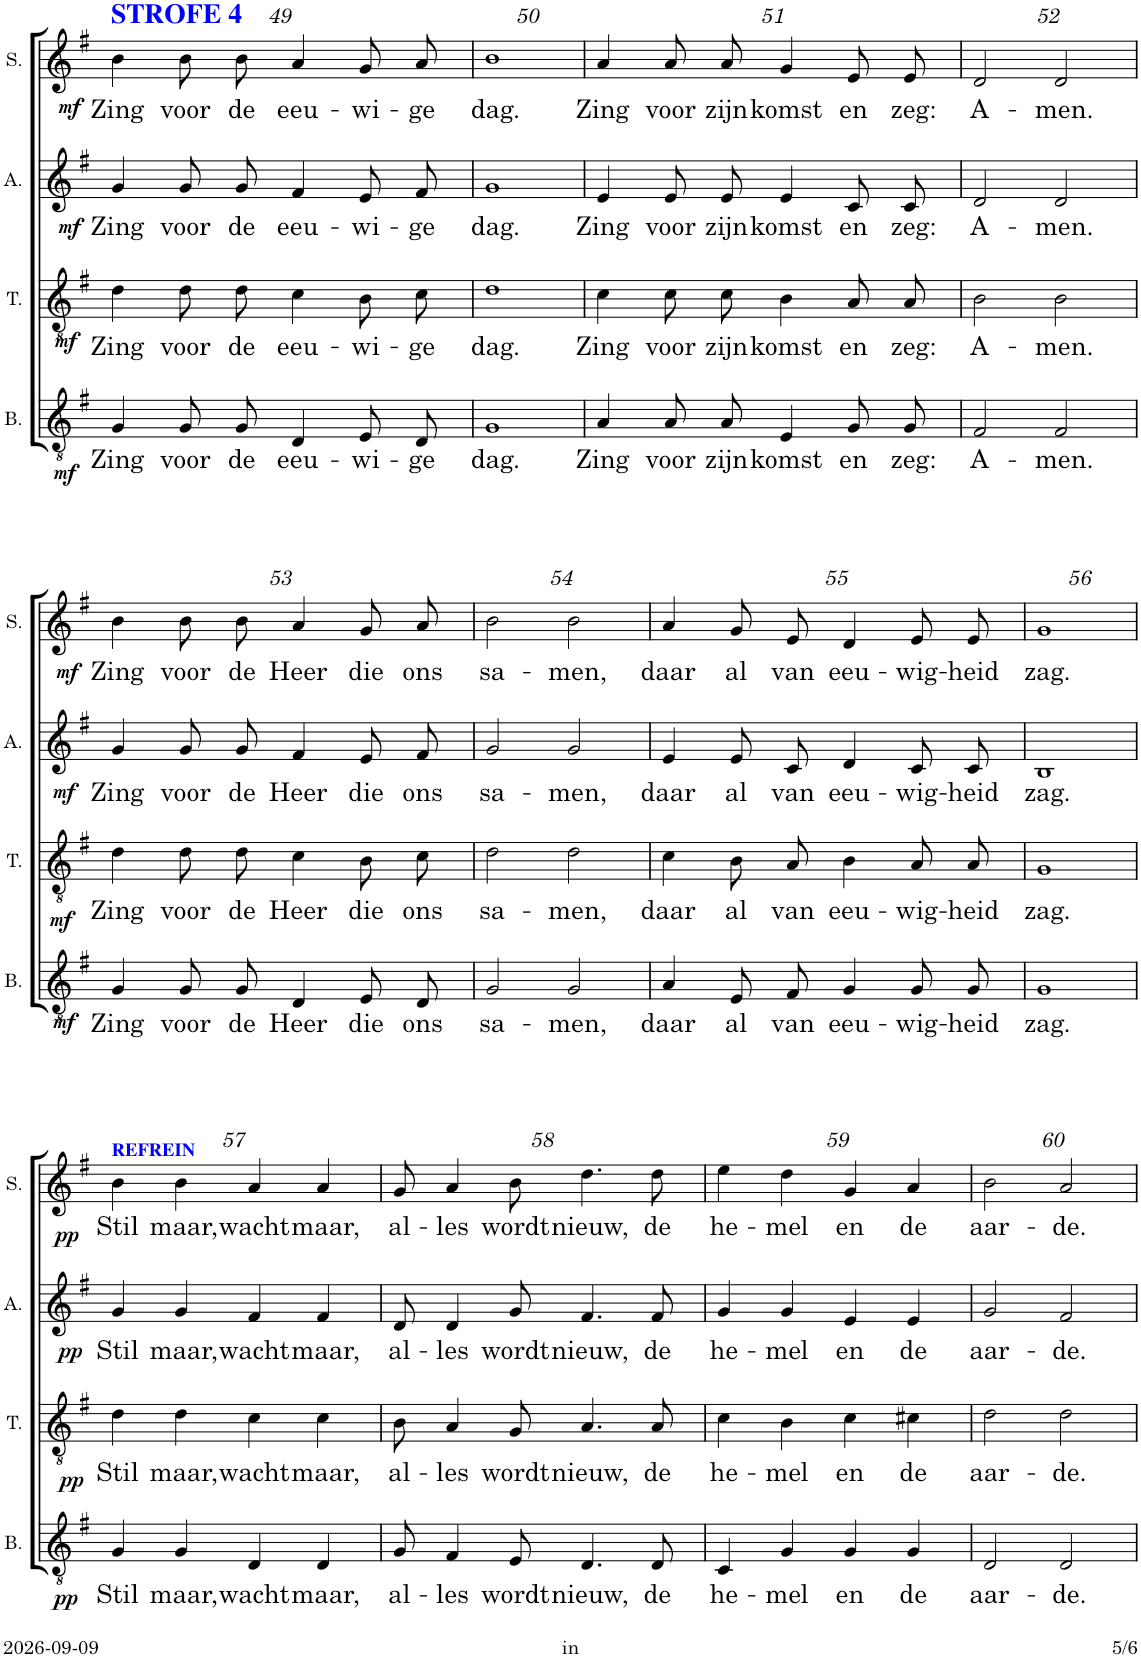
**kern	**text	**dynam	**kern	**text	**dynam	**kern	**text	**dynam	**kern	**text	**dynam
*part4	*part4	*part4	*part3	*part3	*part3	*part2	*part2	*part2	*part1	*part1	*part1
*staff4	*staff4	*staff4	*staff3	*staff3	*staff3	*staff2	*staff2	*staff2	*staff1	*staff1	*staff1
*I"Bass	*	*	*I"Tenor	*	*	*I"Alto	*	*	*I"Soprano	*	*
*I'B.	*	*	*I'T.	*	*	*I'A.	*	*	*I'S.	*	*
!!LO:PB:g=z
*clefGv2	*	*	*clefGv2	*	*	*clefG2	*	*	*clefG2	*	*
*k[f#]	*	*	*k[f#]	*	*	*k[f#]	*	*	*k[f#]	*	*
*M2/2	*	*	*M2/2	*	*	*M2/2	*	*	*M2/2	*	*
*met(c|)	*	*	*met(c|)	*	*	*met(c|)	*	*	*met(c|)	*	*
=49	=49	=49	=49	=49	=49	=49	=49	=49	=49	=49	=49
!	!	!	!	!	!	!	!	!	!LO:TX:a:B:color=#0000FF:t=STROFE 4	!	!
!	!LO:LY:b	!LO:DY:b	!	!LO:LY:b	!LO:DY:b	!	!LO:LY:b	!LO:DY:b	!	!LO:LY:b	!LO:DY:b
4G/	Zing	mf	4d\	Zing	mf	4g/	Zing	mf	4b\	Zing	mf
!	!LO:LY:b	!	!	!LO:LY:b	!	!	!LO:LY:b	!	!	!LO:LY:b	!
8G/L	voor	.	8d\L	voor	.	8g/L	voor	.	8b\L	voor	.
!	!LO:LY:b	!	!	!LO:LY:b	!	!	!LO:LY:b	!	!	!LO:LY:b	!
8G/J	de	.	8d\J	de	.	8g/J	de	.	8b\J	de	.
!	!LO:LY:b	!	!	!LO:LY:b	!	!	!LO:LY:b	!	!	!LO:LY:b	!
4D/	eeu-	.	4c\	eeu-	.	4f#/	eeu-	.	4a/	eeu-	.
!	!LO:LY:b	!	!	!LO:LY:b	!	!	!LO:LY:b	!	!	!LO:LY:b	!
8E/L	-wi-	.	8B\L	-wi-	.	8e/L	-wi-	.	8g/L	-wi-	.
!	!LO:LY:b	!	!	!LO:LY:b	!	!	!LO:LY:b	!	!	!LO:LY:b	!
8D/J	-ge	.	8c\J	-ge	.	8f#/J	-ge	.	8a/J	-ge	.
=50	=50	=50	=50	=50	=50	=50	=50	=50	=50	=50	=50
!	!LO:LY:b	!	!	!LO:LY:b	!	!	!LO:LY:b	!	!	!LO:LY:b	!
1G	dag.	.	1d	dag.	.	1g	dag.	.	1b	dag.	.
=51	=51	=51	=51	=51	=51	=51	=51	=51	=51	=51	=51
!	!LO:LY:b	!	!	!LO:LY:b	!	!	!LO:LY:b	!	!	!LO:LY:b	!
4A/	Zing	.	4c\	Zing	.	4e/	Zing	.	4a/	Zing	.
!	!LO:LY:b	!	!	!LO:LY:b	!	!	!LO:LY:b	!	!	!LO:LY:b	!
8A/L	voor	.	8c\L	voor	.	8e/L	voor	.	8a/L	voor	.
!	!LO:LY:b	!	!	!LO:LY:b	!	!	!LO:LY:b	!	!	!LO:LY:b	!
8A/J	zijn	.	8c\J	zijn	.	8e/J	zijn	.	8a/J	zijn	.
!	!LO:LY:b	!	!	!LO:LY:b	!	!	!LO:LY:b	!	!	!LO:LY:b	!
4E/	komst	.	4B\	komst	.	4e/	komst	.	4g/	komst	.
!	!LO:LY:b	!	!	!LO:LY:b	!	!	!LO:LY:b	!	!	!LO:LY:b	!
8G/L	en	.	8A/L	en	.	8c/L	en	.	8e/L	en	.
!	!LO:LY:b	!	!	!LO:LY:b	!	!	!LO:LY:b	!	!	!LO:LY:b	!
8G/J	zeg:	.	8A/J	zeg:	.	8c/J	zeg:	.	8e/J	zeg:	.
=52	=52	=52	=52	=52	=52	=52	=52	=52	=52	=52	=52
!	!LO:LY:b	!	!	!LO:LY:b	!	!	!LO:LY:b	!	!	!LO:LY:b	!
2F#/	A-	.	2B\	A-	.	2d/	A-	.	2d/	A-	.
!	!LO:LY:b	!	!	!LO:LY:b	!	!	!LO:LY:b	!	!	!LO:LY:b	!
2F#/	-men.	.	2B\	-men.	.	2d/	-men.	.	2d/	-men.	.
!!LO:LB:g=z
=53	=53	=53	=53	=53	=53	=53	=53	=53	=53	=53	=53
!	!LO:LY:b	!LO:DY:b	!	!LO:LY:b	!LO:DY:b	!	!LO:LY:b	!LO:DY:b	!	!LO:LY:b	!LO:DY:b
4G/	Zing	mf	4d\	Zing	mf	4g/	Zing	mf	4b\	Zing	mf
!	!LO:LY:b	!	!	!LO:LY:b	!	!	!LO:LY:b	!	!	!LO:LY:b	!
8G/L	voor	.	8d\L	voor	.	8g/L	voor	.	8b\L	voor	.
!	!LO:LY:b	!	!	!LO:LY:b	!	!	!LO:LY:b	!	!	!LO:LY:b	!
8G/J	de	.	8d\J	de	.	8g/J	de	.	8b\J	de	.
!	!LO:LY:b	!	!	!LO:LY:b	!	!	!LO:LY:b	!	!	!LO:LY:b	!
4D/	Heer	.	4c\	Heer	.	4f#/	Heer	.	4a/	Heer	.
!	!LO:LY:b	!	!	!LO:LY:b	!	!	!LO:LY:b	!	!	!LO:LY:b	!
8E/L	die	.	8B\L	die	.	8e/L	die	.	8g/L	die	.
!	!LO:LY:b	!	!	!LO:LY:b	!	!	!LO:LY:b	!	!	!LO:LY:b	!
8D/J	ons	.	8c\J	ons	.	8f#/J	ons	.	8a/J	ons	.
=54	=54	=54	=54	=54	=54	=54	=54	=54	=54	=54	=54
!	!LO:LY:b	!	!	!LO:LY:b	!	!	!LO:LY:b	!	!	!LO:LY:b	!
2G/	sa-	.	2d\	sa-	.	2g/	sa-	.	2b\	sa-	.
!	!LO:LY:b	!	!	!LO:LY:b	!	!	!LO:LY:b	!	!	!LO:LY:b	!
2G/	-men,	.	2d\	-men,	.	2g/	-men,	.	2b\	-men,	.
=55	=55	=55	=55	=55	=55	=55	=55	=55	=55	=55	=55
!	!LO:LY:b	!	!	!LO:LY:b	!	!	!LO:LY:b	!	!	!LO:LY:b	!
4A/	daar	.	4c\	daar	.	4e/	daar	.	4a/	daar	.
!	!LO:LY:b	!	!	!LO:LY:b	!	!	!LO:LY:b	!	!	!LO:LY:b	!
8E/L	al	.	8B/L	al	.	8e/L	al	.	8g/L	al	.
!	!LO:LY:b	!	!	!LO:LY:b	!	!	!LO:LY:b	!	!	!LO:LY:b	!
8F#/J	van	.	8A/J	van	.	8c/J	van	.	8e/J	van	.
!	!LO:LY:b	!	!	!LO:LY:b	!	!	!LO:LY:b	!	!	!LO:LY:b	!
4G/	eeu-	.	4B\	eeu-	.	4d/	eeu-	.	4d/	eeu-	.
!	!LO:LY:b	!	!	!LO:LY:b	!	!	!LO:LY:b	!	!	!LO:LY:b	!
8G/L	-wig-	.	8A/L	-wig-	.	8c/L	-wig-	.	8e/L	-wig-	.
!	!LO:LY:b	!	!	!LO:LY:b	!	!	!LO:LY:b	!	!	!LO:LY:b	!
8G/J	-heid	.	8A/J	-heid	.	8c/J	-heid	.	8e/J	-heid	.
=56	=56	=56	=56	=56	=56	=56	=56	=56	=56	=56	=56
!	!LO:LY:b	!	!	!LO:LY:b	!	!	!LO:LY:b	!	!	!LO:LY:b	!
1G	zag.	.	1G	zag.	.	1B	zag.	.	1g	zag.	.
!!LO:LB:g=z
=57	=57	=57	=57	=57	=57	=57	=57	=57	=57	=57	=57
!	!	!	!	!	!	!	!	!	!LO:TX:a:B:color=#0000FF:t=REFREIN	!	!
!	!LO:LY:b	!LO:DY:b	!	!LO:LY:b	!LO:DY:b	!	!LO:LY:b	!LO:DY:b	!	!LO:LY:b	!LO:DY:b
4G/	Stil	pp	4d\	Stil	pp	4g/	Stil	pp	4b\	Stil	pp
!	!LO:LY:b	!	!	!LO:LY:b	!	!	!LO:LY:b	!	!	!LO:LY:b	!
4G/	maar,	.	4d\	maar,	.	4g/	maar,	.	4b\	maar,	.
!	!LO:LY:b	!	!	!LO:LY:b	!	!	!LO:LY:b	!	!	!LO:LY:b	!
4D/	wacht	.	4c\	wacht	.	4f#/	wacht	.	4a/	wacht	.
!	!LO:LY:b	!	!	!LO:LY:b	!	!	!LO:LY:b	!	!	!LO:LY:b	!
4D/	maar,	.	4c\	maar,	.	4f#/	maar,	.	4a/	maar,	.
=58	=58	=58	=58	=58	=58	=58	=58	=58	=58	=58	=58
!	!LO:LY:b	!	!	!LO:LY:b	!	!	!LO:LY:b	!	!	!LO:LY:b	!
8G/	al-	.	8B\	al-	.	8d/	al-	.	8g/	al-	.
!	!LO:LY:b	!	!	!LO:LY:b	!	!	!LO:LY:b	!	!	!LO:LY:b	!
4F#/	-les	.	4A/	-les	.	4d/	-les	.	4a/	-les	.
!	!LO:LY:b	!	!	!LO:LY:b	!	!	!LO:LY:b	!	!	!LO:LY:b	!
8E/	wordt	.	8G/	wordt	.	8g/	wordt	.	8b\	wordt	.
!	!LO:LY:b	!	!	!LO:LY:b	!	!	!LO:LY:b	!	!	!LO:LY:b	!
4.D/	nieuw,	.	4.A/	nieuw,	.	4.f#/	nieuw,	.	4.dd\	nieuw,	.
!	!LO:LY:b	!	!	!LO:LY:b	!	!	!LO:LY:b	!	!	!LO:LY:b	!
8D/	de	.	8A/	de	.	8f#/	de	.	8dd\	de	.
=59	=59	=59	=59	=59	=59	=59	=59	=59	=59	=59	=59
!	!LO:LY:b	!	!	!LO:LY:b	!	!	!LO:LY:b	!	!	!LO:LY:b	!
4C/	he-	.	4c\	he-	.	4g/	he-	.	4ee\	he-	.
!	!LO:LY:b	!	!	!LO:LY:b	!	!	!LO:LY:b	!	!	!LO:LY:b	!
4G/	-mel	.	4B\	-mel	.	4g/	-mel	.	4dd\	-mel	.
!	!LO:LY:b	!	!	!LO:LY:b	!	!	!LO:LY:b	!	!	!LO:LY:b	!
4G/	en	.	4c\	en	.	4e/	en	.	4g/	en	.
!	!LO:LY:b	!	!	!LO:LY:b	!	!	!LO:LY:b	!	!	!LO:LY:b	!
4G/	de	.	4c#X\	de	.	4e/	de	.	4a/	de	.
=60	=60	=60	=60	=60	=60	=60	=60	=60	=60	=60	=60
!	!LO:LY:b	!	!	!LO:LY:b	!	!	!LO:LY:b	!	!	!LO:LY:b	!
2D/	aar-	.	2d\	aar-	.	2g/	aar-	.	2b\	aar-	.
!	!LO:LY:b	!	!	!LO:LY:b	!	!	!LO:LY:b	!	!	!LO:LY:b	!
2D/	-de.	.	2d\	-de.	.	2f#/	-de.	.	2a/	-de.	.
=	=	=	=	=	=	=	=	=	=	=	=
*-	*-	*-	*-	*-	*-	*-	*-	*-	*-	*-	*-
